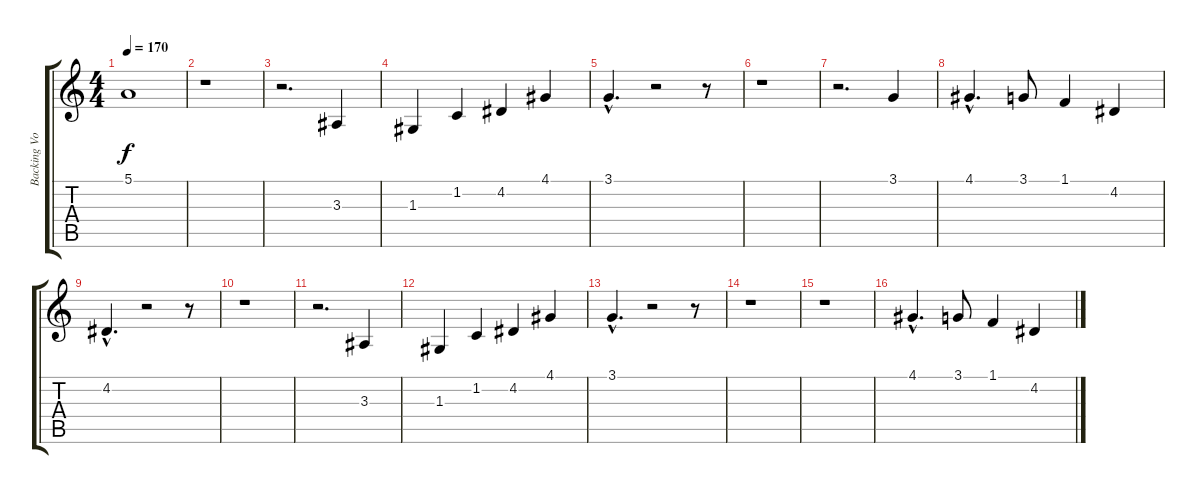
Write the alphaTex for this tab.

\track ("Backing Vocals Left" "Backing Vo") {instrument choiraahs}
\staff {score tabs}
\tuning (E4 B3 G3 D3 A2 E2) {hide}
\ts (4 4)
\tempo 170
\clef g2
\ks c
5.1.1{dy f} |
r.1 |
r.2{d} 3.3.4 |
1.3.4 1.2.4 4.2.4 4.1.4 |
3.1{hac}.4{d} r.2 r.8 |
r.1 |
r.2{d} 3.1.4 |
4.1{hac}.4{d} 3.1.8 1.1.4 4.2.4 |
4.2{hac}.4{d} r.2 r.8 |
r.1 |
r.2{d} 3.3.4 |
1.3.4 1.2.4 4.2.4 4.1.4 |
3.1{hac}.4{d} r.2 r.8 |
r.1 |
r.1 |
4.1{hac}.4{d} 3.1.8 1.1.4 4.2.4
